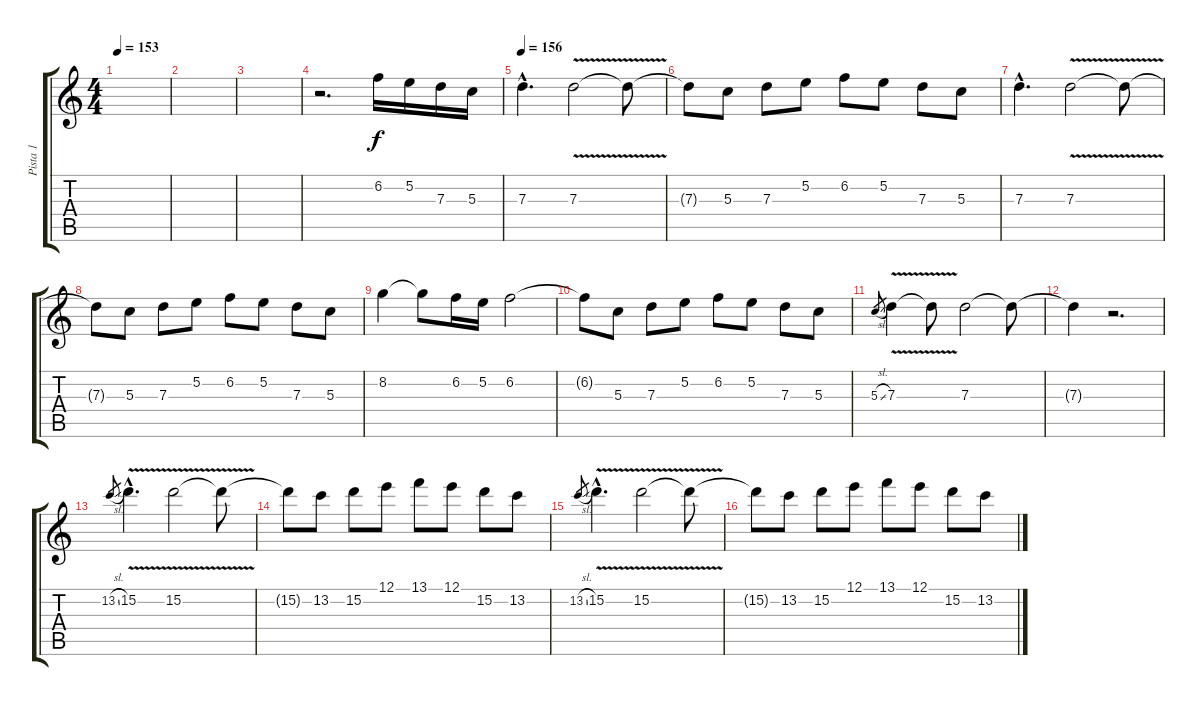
\track ("Pista 1" "Pista 1") {instrument overdrivenguitar}
\staff {score tabs}
\tuning (E4 B3 G3 D3 A2 E2) {hide}
\ts (4 4)
\tempo 153
\clef g2
\ks c
|
|
|
r.2{d} 6.2.16 5.2.16 7.3.16 5.3.16 |
\tempo 156
7.3{hac}.4{d} 7.3{v}.2 7.3{t}.8 |
7.3{t}.8 5.3.8 7.3.8 5.2.8 6.2.8 5.2.8 7.3.8 5.3.8 |
7.3{hac}.4{d} 7.3{v}.2 7.3{t}.8 |
7.3{t}.8 5.3.8 7.3.8 5.2.8 6.2.8 5.2.8 7.3.8 5.3.8 |
8.2.4 8.2{t}.8 6.2.16 5.2.16 6.2.2 |
6.2{t}.8 5.3.8 7.3.8 5.2.8 6.2.8 5.2.8 7.3.8 5.3.8 |
5.3{sl}.8{gr} 7.3{v}.4 7.3{t}.8 7.3.2 7.3{t}.8 |
7.3{t}.4 r.2{d} |
13.2{sl}.8{gr} 15.2{v hac}.4{d} 15.2{v}.2 15.2{t}.8 |
15.2{t}.8 13.2.8 15.2.8 12.1.8 13.1.8 12.1.8 15.2.8 13.2.8 |
13.2{sl}.8{gr} 15.2{v hac}.4{d} 15.2{v}.2 15.2{t}.8 |
15.2{t}.8 13.2.8 15.2.8 12.1.8 13.1.8 12.1.8 15.2.8 13.2.8
